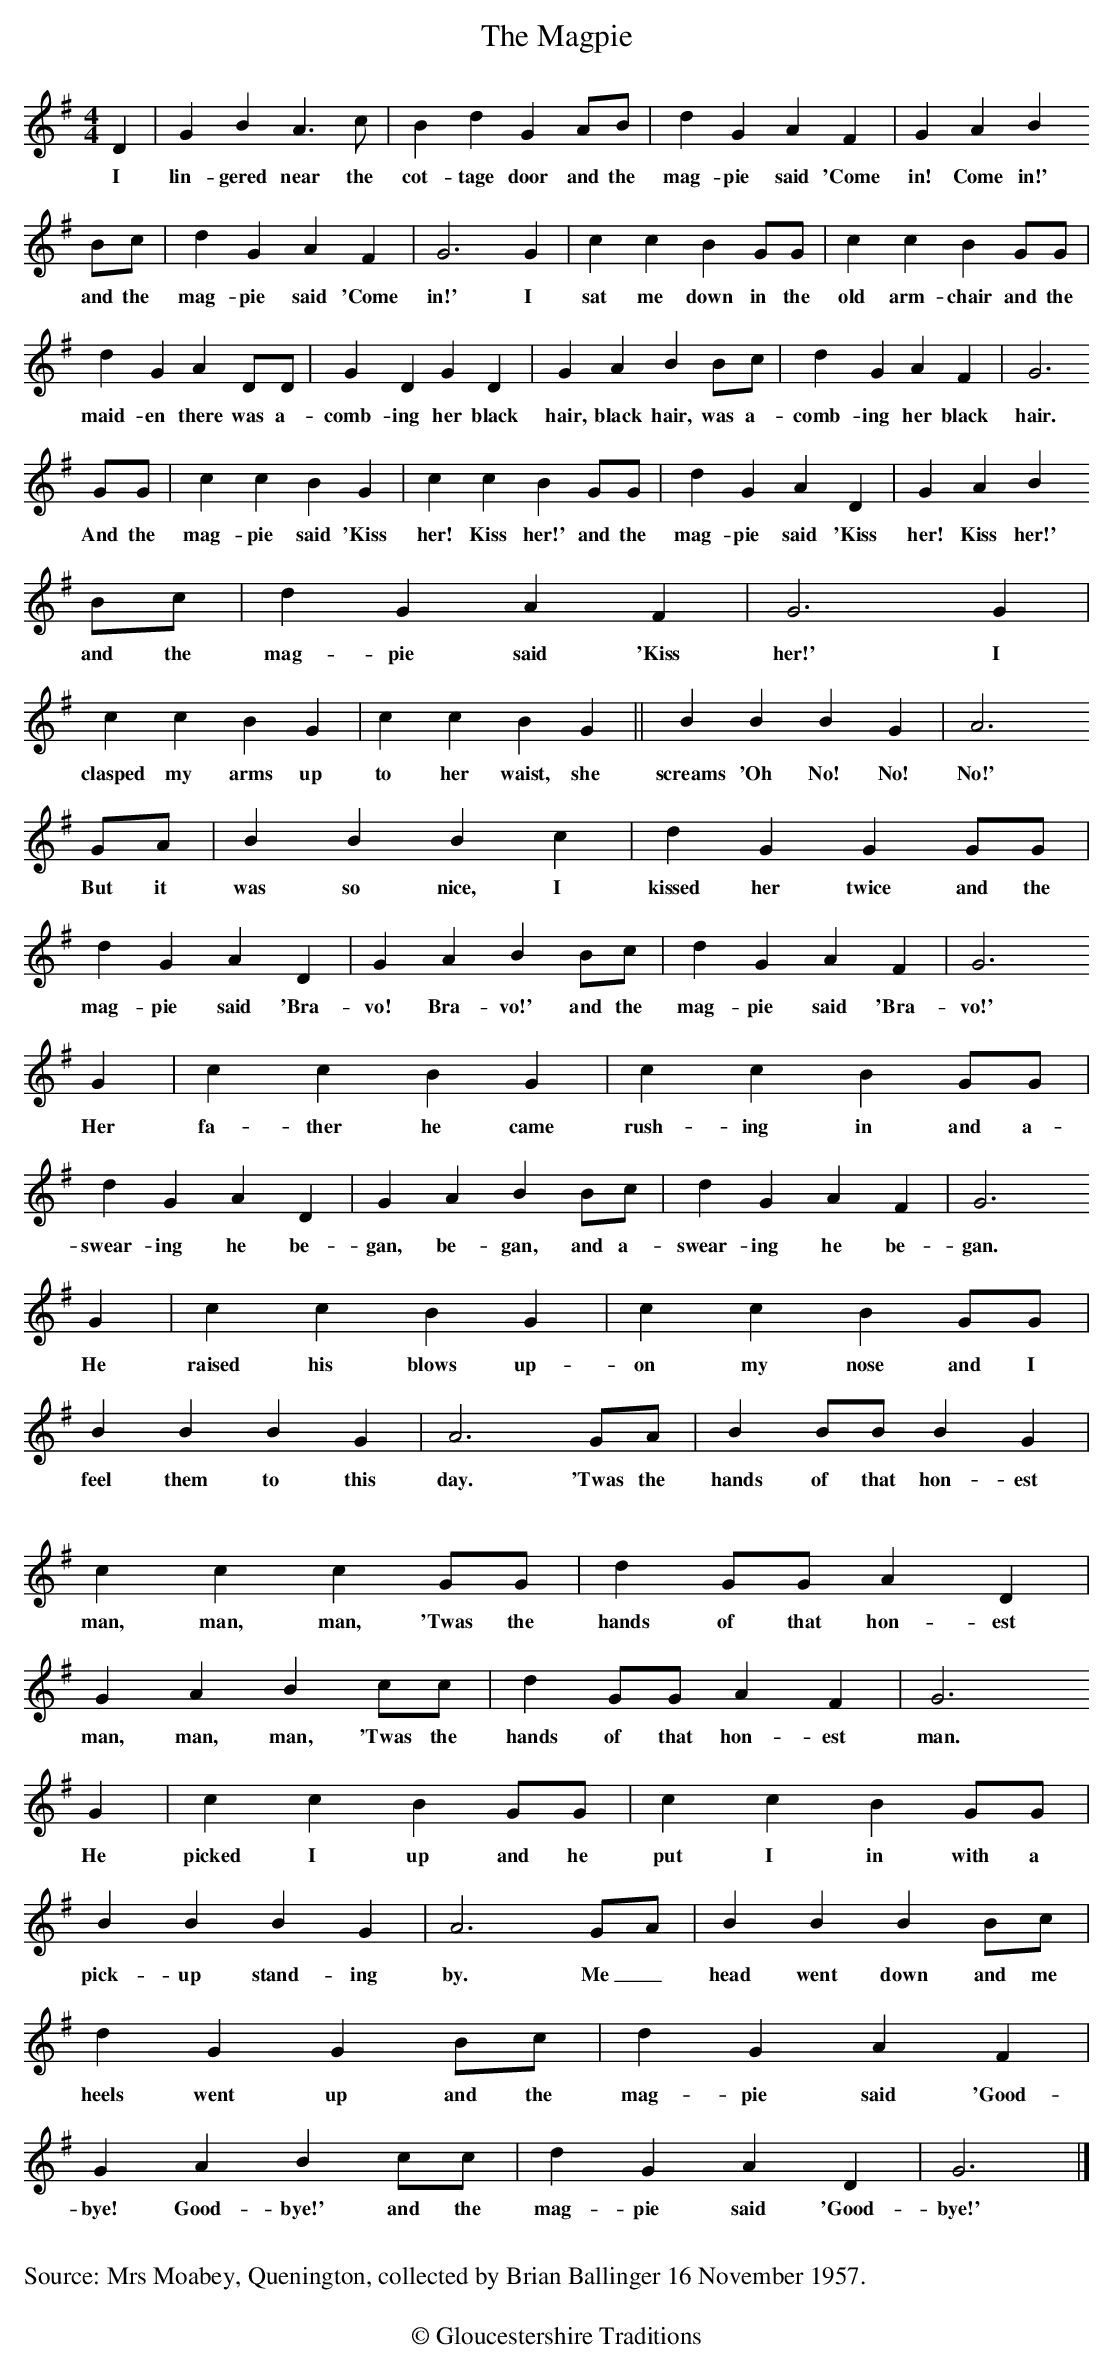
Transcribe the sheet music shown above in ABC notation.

X:1
T:The Magpie
M:4/4
L:1/4
K:Gmaj
D | GBA>c | BdGA/2B/2 | dGAF | GAB
w:I lin-gered near the cot-tage door and the mag- pie said 'Come in! Come in!'
B/2c/2 |dGAF | G3G | ccBG/2G/2 | ccBG/2G/2 |
w:and the mag-pie said 'Come in!' I sat me down in the old arm-chair and the
dGAD/2D/2 | GDGD | GABB/2c/2 | dGAF | G3
w:maid-en there was a-comb-ing her black hair, black hair, was a-comb-ing her black hair.
G/2G/2 | ccBG | ccBG/2G/2 | dGAD | GAB
w:And the mag-pie said 'Kiss her! Kiss her!' and the mag-pie said 'Kiss her! Kiss her!'
B/2c/2 |dGAF | G3 G | ccBG | ccBG || BBBG | A3
w:and the mag-pie said 'Kiss her!' I clasped my arms up to her waist, she screams 'Oh No! No! No!'
G/2A/2 |BBBc | dGGG/2G/2 | dGAD | GABB/2c/2 | dGAF | G3
w:But it was so nice, I kissed her twice and the mag-pie said 'Bra-vo! Bra-vo!' and the mag-pie said 'Bra-vo!'
G | ccBG | ccBG/2G/2 | dGAD | GABB/2c/2 |dGAF | G3
w:Her fa-ther he came rush-ing in and a-swear-ing he be-gan, be-gan, and a-swear-ing he be-gan.
G | ccBG | ccBG/2G/2 | BBBG | A3G/2A/2 | BB/2B/2BG |
w:He raised his blows up-on my nose and I feel them to this day. 'Twas the hands of that hon-est
cccG/2G/2 | dG/2G/2AD | GABc/2c/2 | dG/2G/2AF | G3
w:man, man, man, 'Twas the hands of that hon-est man, man, man, 'Twas the hands of that hon-est man.
G | ccBG/2G/2 | ccBG/2G/2 | BBBG | A3G/2A/2 | BBBB/2c/2 |
w:He picked I up and he put I in with a pick-up stand-ing by. Me_ head went down and me
dGGB/2c/2 | dGAF |GABc/2c/2 | dGAD | G3 |]
w:heels went up and the mag-pie said 'Good-bye! Good-bye!' and the mag-pie said 'Good-bye!'
